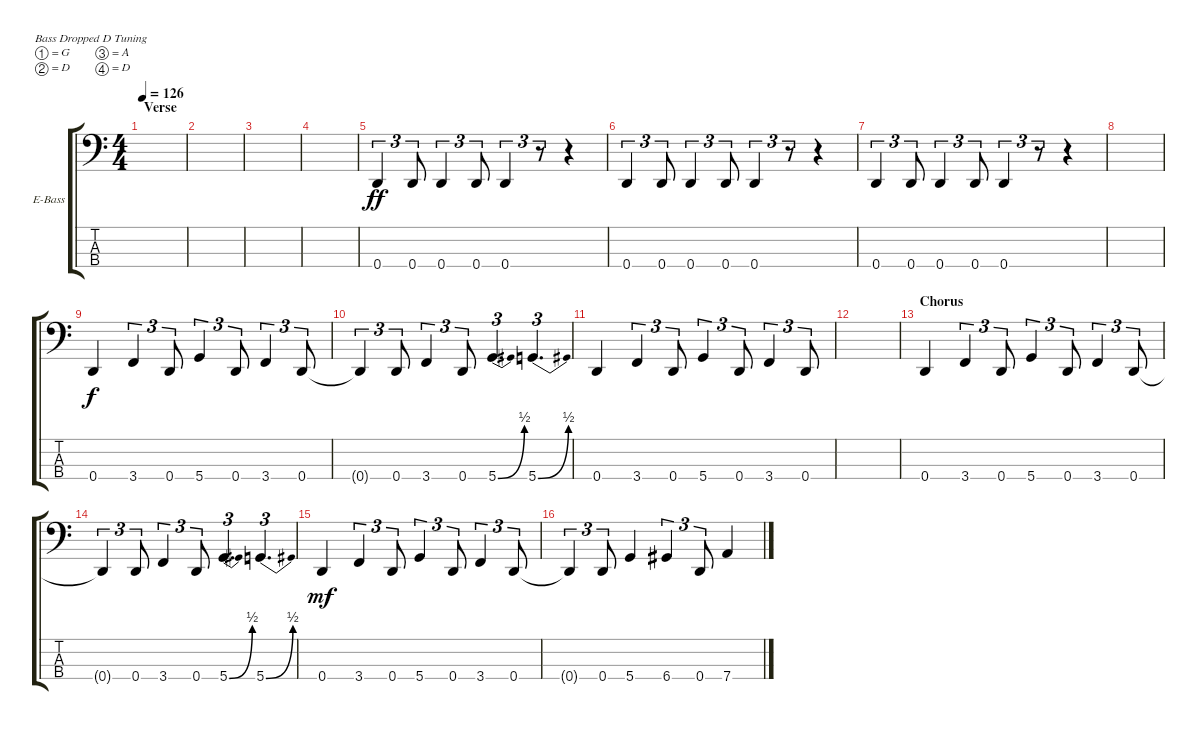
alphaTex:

\defaultSystemsLayout 4
\bracketExtendMode groupsimilarinstruments
\firstSystemTrackNameOrientation horizontal
\otherSystemsTrackNameOrientation horizontal
\track ("Chris Wolstenholme (bass)" "E-Bass") {instrument electricbassfinger}
\staff {score tabs}
\tuning (G2 D2 A1 D1)
\ts (4 4)
\section ("" "Verse")
\tempo 126
\clef f4
\ks c
|
|
|
|
0.4.4{tu (3 2) dy ff} 0.4.8{tu (3 2)} 0.4.4{tu (3 2)} 0.4.8{tu (3 2)} 0.4.4{tu (3 2)} r.8{tu (3 2)} r.4 |
0.4.4{tu (3 2)} 0.4.8{tu (3 2)} 0.4.4{tu (3 2)} 0.4.8{tu (3 2)} 0.4.4{tu (3 2)} r.8{tu (3 2)} r.4 |
0.4.4{tu (3 2)} 0.4.8{tu (3 2)} 0.4.4{tu (3 2)} 0.4.8{tu (3 2)} 0.4.4{tu (3 2)} r.8{tu (3 2)} r.4 |
|
0.4.4{dy f} 3.4.4{tu (3 2)} 0.4.8{tu (3 2)} 5.4.4{tu (3 2)} 0.4.8{tu (3 2)} 3.4.4{tu (3 2)} 0.4.8{tu (3 2)} |
0.4{t}.4{tu (3 2)} 0.4.8{tu (3 2)} 3.4.4{tu (3 2)} 0.4.8{tu (3 2)} 5.4{be (bend 0 0 14.399999999999999 2)}.4{d tu (3 2)} 5.4{be (bend 0 0 26.4 2)}.4{d tu (3 2)} |
0.4.4 3.4.4{tu (3 2)} 0.4.8{tu (3 2)} 5.4.4{tu (3 2)} 0.4.8{tu (3 2)} 3.4.4{tu (3 2)} 0.4.8{tu (3 2)} |
|
\section ("" "Chorus")
0.4.4 3.4.4{tu (3 2)} 0.4.8{tu (3 2)} 5.4.4{tu (3 2)} 0.4.8{tu (3 2)} 3.4.4{tu (3 2)} 0.4.8{tu (3 2)} |
0.4{t}.4{tu (3 2)} 0.4.8{tu (3 2)} 3.4.4{tu (3 2)} 0.4.8{tu (3 2)} 5.4{be (bend 0 0 14.399999999999999 2)}.4{d tu (3 2)} 5.4{be (bend 0 0 26.4 2)}.4{d tu (3 2)} |
0.4.4{dy mf} 3.4.4{tu (3 2)} 0.4.8{tu (3 2)} 5.4.4{tu (3 2)} 0.4.8{tu (3 2)} 3.4.4{tu (3 2)} 0.4.8{tu (3 2)} |
0.4{t}.4{tu (3 2)} 0.4.8{tu (3 2)} 5.4.4 6.4.4{tu (3 2)} 0.4.8{tu (3 2)} 7.4.4
